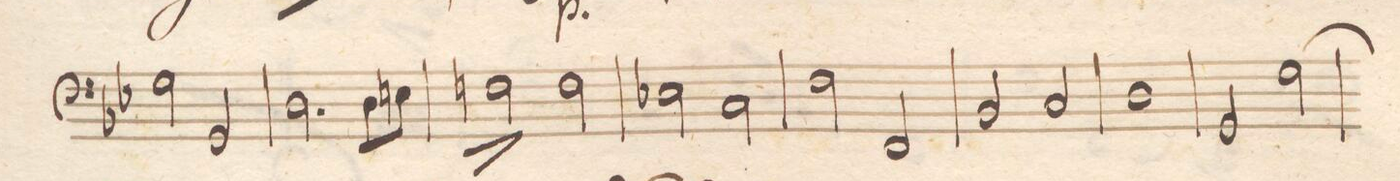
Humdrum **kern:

**kern	**dynam
*I"Baſso e Violoncello.	*
*clefF4	*
*k[b-e-]	*
*met(c|)	*
*M2/2	*
2G\	.
2GG/	.
=8	=8
2.D\	.
8D\L	.
8En\J	.
=9	=9
2Fn^<\	.
2F\	.
=10	=10
2E-X\	.
2C\	.
=11	=11
2F\	.
2FF/	.
=12	=12
2BB-/	.
2C/	.
=13	=13
1D	.
=14	=14
2GG/	.
[2G\	.
=15	=15
*-	*-
